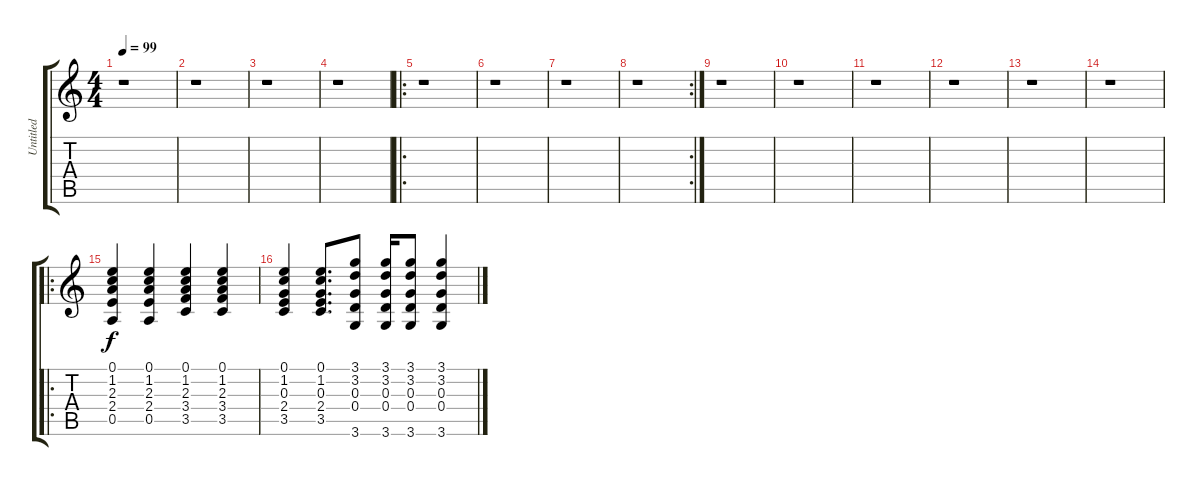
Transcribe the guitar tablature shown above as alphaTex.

\track ("Untitled" "Untitled") {instrument distortionguitar}
\staff {score tabs}
\tuning (E4 B3 G3 D3 A2 E2) {hide}
\ts (4 4)
\tempo 99
\clef g2
\ks c
r.1{dy f} |
r.1 |
r.1 |
r.1 |
\ro
r.1 |
r.1 |
r.1 |
\rc 2
r.1 |
r.1 |
r.1 |
r.1 |
r.1 |
r.1 |
r.1 |
\ro
(0.1 1.2 2.3 2.4 0.5).4 (0.1 1.2 2.3 2.4 0.5).4 (0.1 1.2 2.3 3.4 3.5).4 (0.1 1.2 2.3 3.4 3.5).4 |
(0.1 1.2 0.3 2.4 3.5).4 (0.1 1.2 0.3 2.4 3.5).8{d} (3.1 3.2 0.3 0.4 3.6).8 (3.1 3.2 0.3 0.4 3.6).16 (3.1 3.2 0.3 0.4 3.6).8 (3.1 3.2 0.3 0.4 3.6).4
